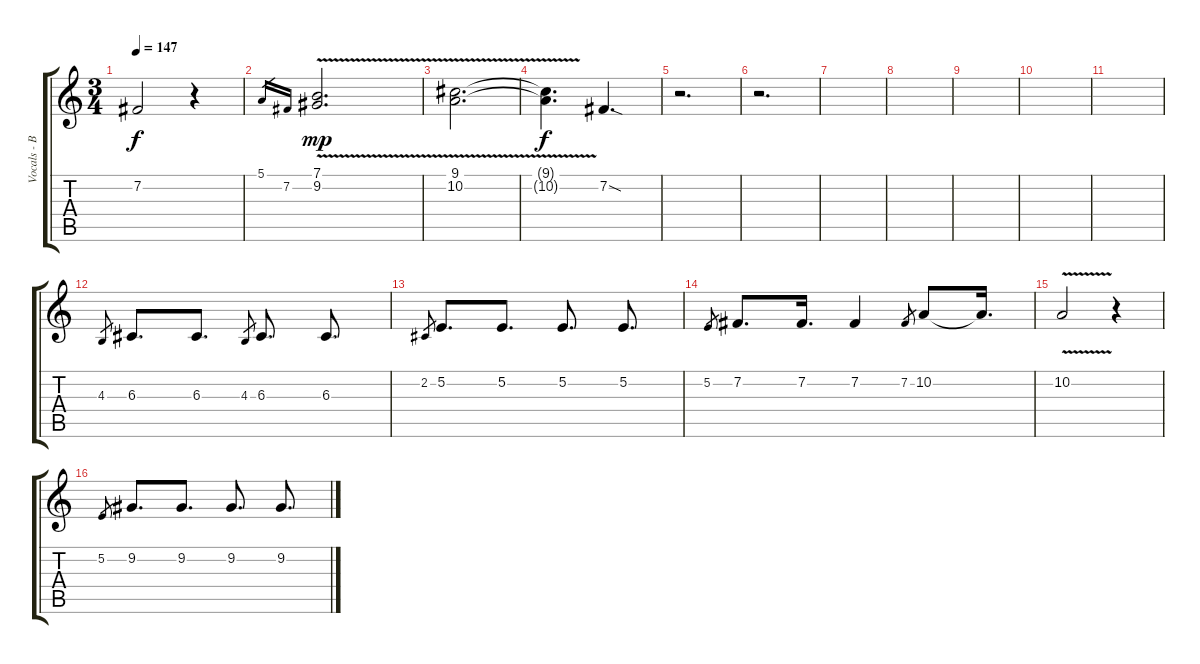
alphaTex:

\track ("Vocals - Backing Vocals" "Vocals - B") {instrument lead2sawtooth}
\staff {score tabs}
\tuning (E4 B3 G3 D3 A2 E2) {hide}
\ts (3 4)
\tempo 147
\clef g2
\ks c
7.2{t}.2{dy f} r.4 |
5.1.16{gr} 7.2.16{gr} (7.1 9.2{v}).2{d dy mp} |
\section ("" "")
(9.1 10.2{v}).2{d} |
(9.1{t} 10.2{t}).4{d dy f} 7.2{sod}.4{d} |
r.2{d} |
r.2{d} |
|
|
|
|
|
\section ("" "")
4.3.8{gr} 6.3.8{d} 6.3.8{d} 4.3.8{gr} 6.3.8{d} 6.3.8{d} |
2.2.8{gr} 5.2.8{d} 5.2.8{d} 5.2.8{d} 5.2.8{d} |
5.2.8{gr} 7.2.8{d} 7.2.16{d} 7.2.4 7.2.8{gr} 10.2.8 10.2{t}.16{d} |
10.2{v}.2 r.4 |
5.2.8{gr} 9.2.8{d} 9.2.8{d} 9.2.8{d} 9.2.8{d}
